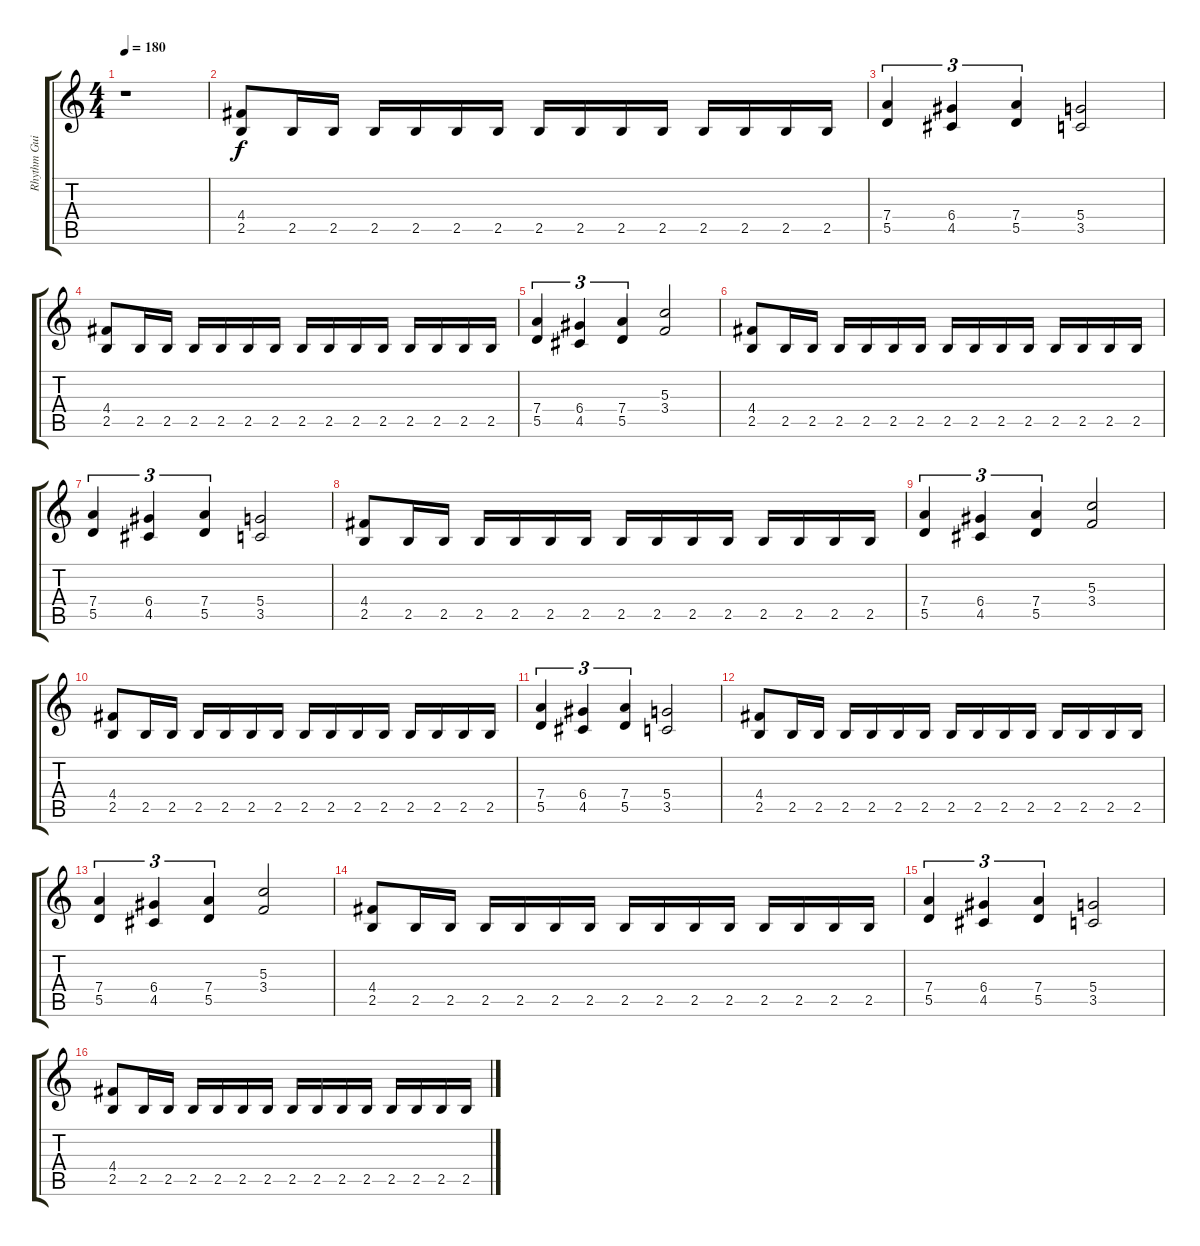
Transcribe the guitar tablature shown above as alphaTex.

\track ("Rhythm Guitar" "Rhythm Gui") {instrument distortionguitar}
\staff {score tabs}
\tuning (E4 B3 G3 D3 A2 E2) {hide}
\ts (4 4)
\tempo 180
\clef g2
\ks c
r.1{dy f instrument distortionguitar} |
(4.4 2.5).8 2.5.16 2.5.16 2.5.16 2.5.16 2.5.16 2.5.16 2.5.16 2.5.16 2.5.16 2.5.16 2.5.16 2.5.16 2.5.16 2.5.16 |
(7.4 5.5).4{tu (3 2)} (6.4 4.5).4{tu (3 2)} (7.4 5.5).4{tu (3 2)} (5.4 3.5).2 |
(4.4 2.5).8 2.5.16 2.5.16 2.5.16 2.5.16 2.5.16 2.5.16 2.5.16 2.5.16 2.5.16 2.5.16 2.5.16 2.5.16 2.5.16 2.5.16 |
(7.4 5.5).4{tu (3 2)} (6.4 4.5).4{tu (3 2)} (7.4 5.5).4{tu (3 2)} (5.3 3.4).2 |
(4.4 2.5).8 2.5.16 2.5.16 2.5.16 2.5.16 2.5.16 2.5.16 2.5.16 2.5.16 2.5.16 2.5.16 2.5.16 2.5.16 2.5.16 2.5.16 |
(7.4 5.5).4{tu (3 2)} (6.4 4.5).4{tu (3 2)} (7.4 5.5).4{tu (3 2)} (5.4 3.5).2 |
(4.4 2.5).8 2.5.16 2.5.16 2.5.16 2.5.16 2.5.16 2.5.16 2.5.16 2.5.16 2.5.16 2.5.16 2.5.16 2.5.16 2.5.16 2.5.16 |
(7.4 5.5).4{tu (3 2)} (6.4 4.5).4{tu (3 2)} (7.4 5.5).4{tu (3 2)} (5.3 3.4).2 |
(4.4 2.5).8 2.5.16 2.5.16 2.5.16 2.5.16 2.5.16 2.5.16 2.5.16 2.5.16 2.5.16 2.5.16 2.5.16 2.5.16 2.5.16 2.5.16 |
(7.4 5.5).4{tu (3 2)} (6.4 4.5).4{tu (3 2)} (7.4 5.5).4{tu (3 2)} (5.4 3.5).2 |
(4.4 2.5).8 2.5.16 2.5.16 2.5.16 2.5.16 2.5.16 2.5.16 2.5.16 2.5.16 2.5.16 2.5.16 2.5.16 2.5.16 2.5.16 2.5.16 |
(7.4 5.5).4{tu (3 2)} (6.4 4.5).4{tu (3 2)} (7.4 5.5).4{tu (3 2)} (5.3 3.4).2 |
(4.4 2.5).8 2.5.16 2.5.16 2.5.16 2.5.16 2.5.16 2.5.16 2.5.16 2.5.16 2.5.16 2.5.16 2.5.16 2.5.16 2.5.16 2.5.16 |
(7.4 5.5).4{tu (3 2)} (6.4 4.5).4{tu (3 2)} (7.4 5.5).4{tu (3 2)} (5.4 3.5).2 |
(4.4 2.5).8 2.5.16 2.5.16 2.5.16 2.5.16 2.5.16 2.5.16 2.5.16 2.5.16 2.5.16 2.5.16 2.5.16 2.5.16 2.5.16 2.5.16
